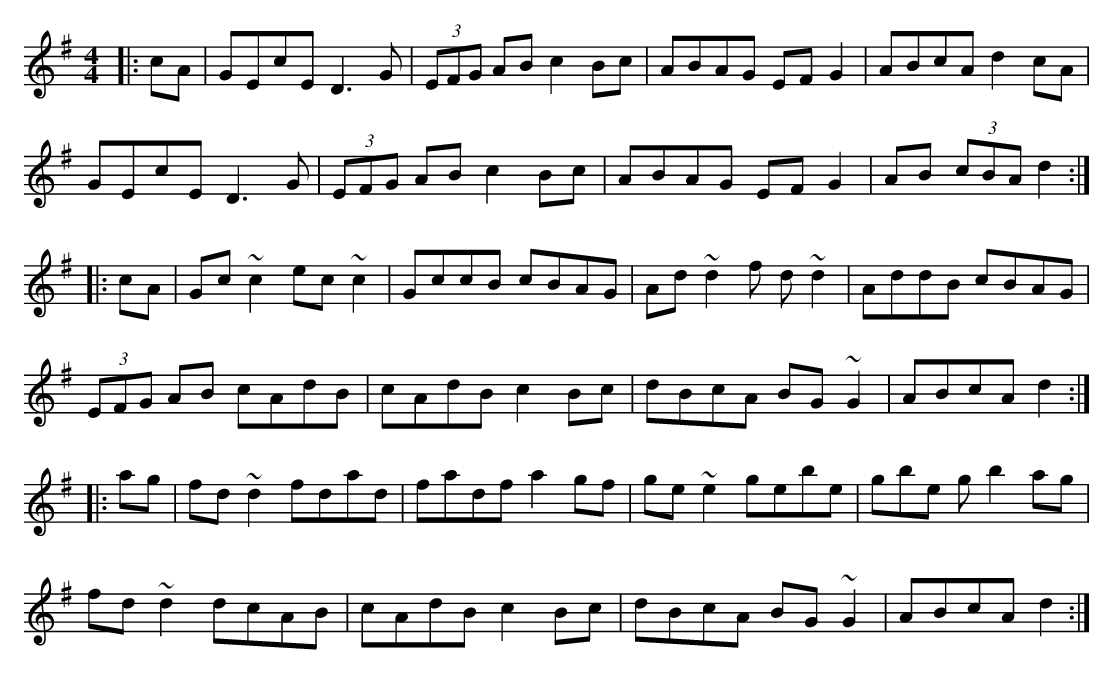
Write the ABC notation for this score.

X:1
M:4/4
K:Dmix
|:cA|GEcE D3G | (3EFG ABc2 Bc | ABAG EF G2 | ABcA d2 cA |
GEcE D3G | (3EFG ABc2 Bc | ABAG EF G2 | AB (3cBA d2:|
|: cA | Gc~c2ec~c2 | GccB cBAG | Ad~d2 f d~d2 | AddB cBAG |
(3EFG AB cAdB | cAdB c2Bc | dBcA BG~G2 | ABcA d2 :|
|:ag |fd~d2 fdad | fadfa2 gf | ge~e2 gebe | gbe gb2ag |
fd~d2dcAB | cAdB c2Bc | dBcA BG~G2 | ABcA d2 :|
